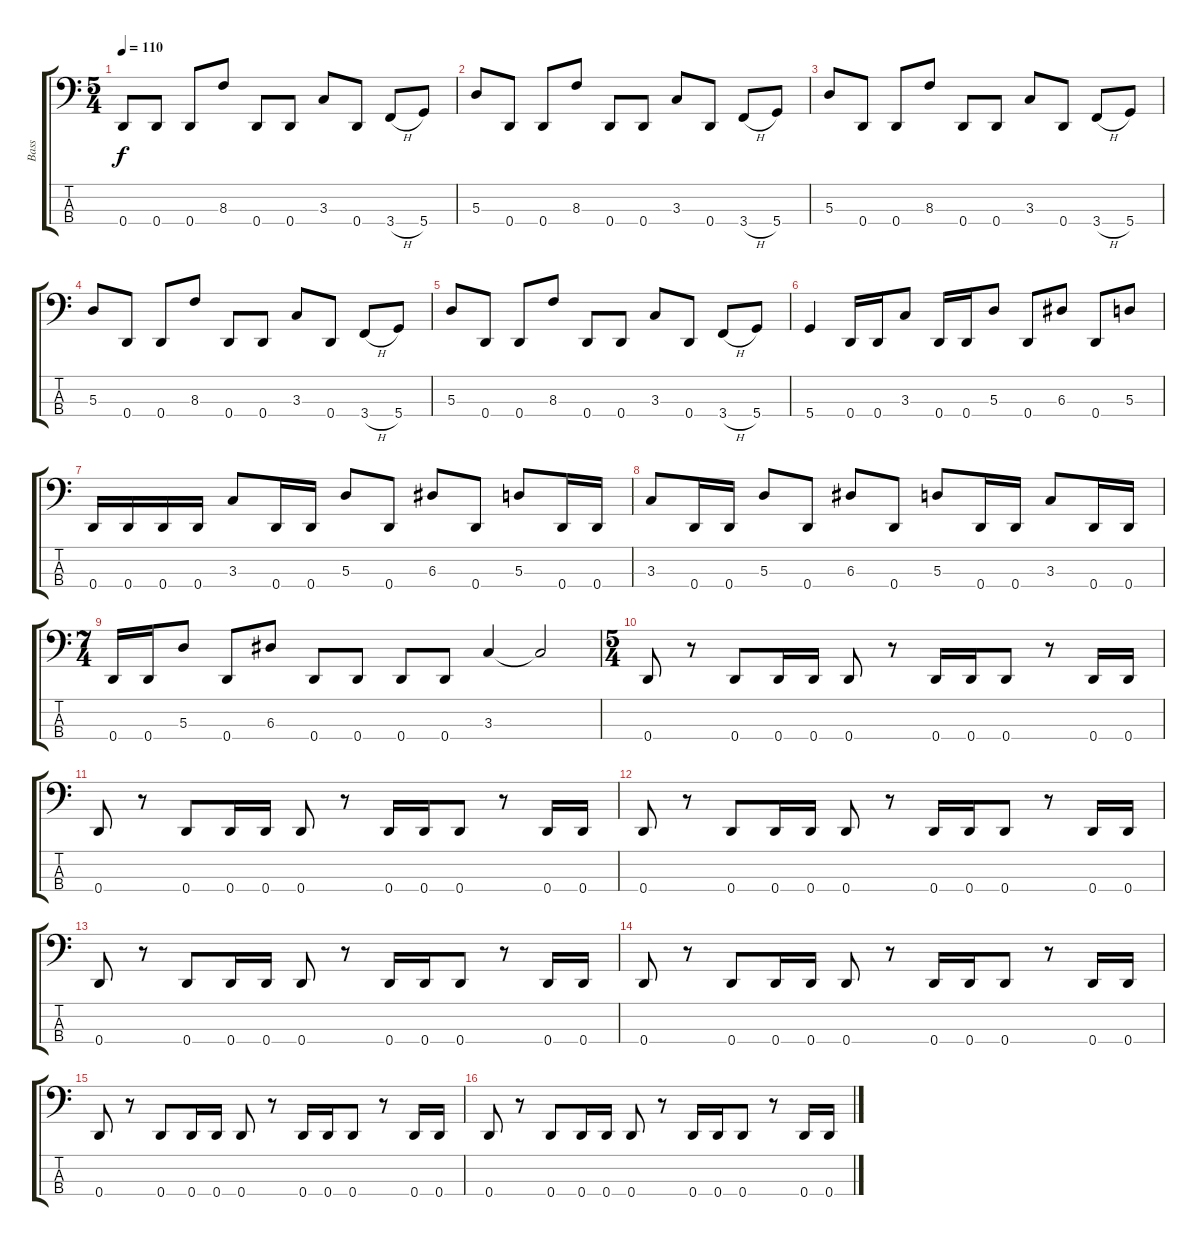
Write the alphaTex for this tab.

\track ("Bass" "Bass") {instrument slapbass2}
\staff {score tabs}
\tuning (G2 D2 A1 D1) {hide}
\ts (5 4)
\tempo 110
\clef f4
\ks c
0.4.8{dy f} 0.4.8 0.4.8 8.3.8 0.4.8 0.4.8 3.3.8 0.4.8 3.4{h}.8 5.4.8 |
5.3.8 0.4.8 0.4.8 8.3.8 0.4.8 0.4.8 3.3.8 0.4.8 3.4{h}.8 5.4.8 |
5.3.8 0.4.8 0.4.8 8.3.8 0.4.8 0.4.8 3.3.8 0.4.8 3.4{h}.8 5.4.8 |
5.3.8 0.4.8 0.4.8 8.3.8 0.4.8 0.4.8 3.3.8 0.4.8 3.4{h}.8 5.4.8 |
5.3.8 0.4.8 0.4.8 8.3.8 0.4.8 0.4.8 3.3.8 0.4.8 3.4{h}.8 5.4.8 |
5.4.4 0.4.16 0.4.16 3.3.8 0.4.16 0.4.16 5.3.8 0.4.8 6.3.8 0.4.8 5.3.8 |
0.4.16 0.4.16 0.4.16 0.4.16 3.3.8 0.4.16 0.4.16 5.3.8 0.4.8 6.3.8 0.4.8 5.3.8 0.4.16 0.4.16 |
3.3.8 0.4.16 0.4.16 5.3.8 0.4.8 6.3.8 0.4.8 5.3.8 0.4.16 0.4.16 3.3.8 0.4.16 0.4.16 |
\ts (7 4)
0.4.16 0.4.16 5.3.8 0.4.8 6.3.8 0.4.8 0.4.8 0.4.8 0.4.8 3.3.4 3.3{t}.2 |
\ts (5 4)
0.4.8 r.8 0.4.8 0.4.16 0.4.16 0.4.8 r.8 0.4.16 0.4.16 0.4.8 r.8 0.4.16 0.4.16 |
0.4.8 r.8 0.4.8 0.4.16 0.4.16 0.4.8 r.8 0.4.16 0.4.16 0.4.8 r.8 0.4.16 0.4.16 |
0.4.8 r.8 0.4.8 0.4.16 0.4.16 0.4.8 r.8 0.4.16 0.4.16 0.4.8 r.8 0.4.16 0.4.16 |
0.4.8 r.8 0.4.8 0.4.16 0.4.16 0.4.8 r.8 0.4.16 0.4.16 0.4.8 r.8 0.4.16 0.4.16 |
0.4.8 r.8 0.4.8 0.4.16 0.4.16 0.4.8 r.8 0.4.16 0.4.16 0.4.8 r.8 0.4.16 0.4.16 |
0.4.8 r.8 0.4.8 0.4.16 0.4.16 0.4.8 r.8 0.4.16 0.4.16 0.4.8 r.8 0.4.16 0.4.16 |
0.4.8 r.8 0.4.8 0.4.16 0.4.16 0.4.8 r.8 0.4.16 0.4.16 0.4.8 r.8 0.4.16 0.4.16
